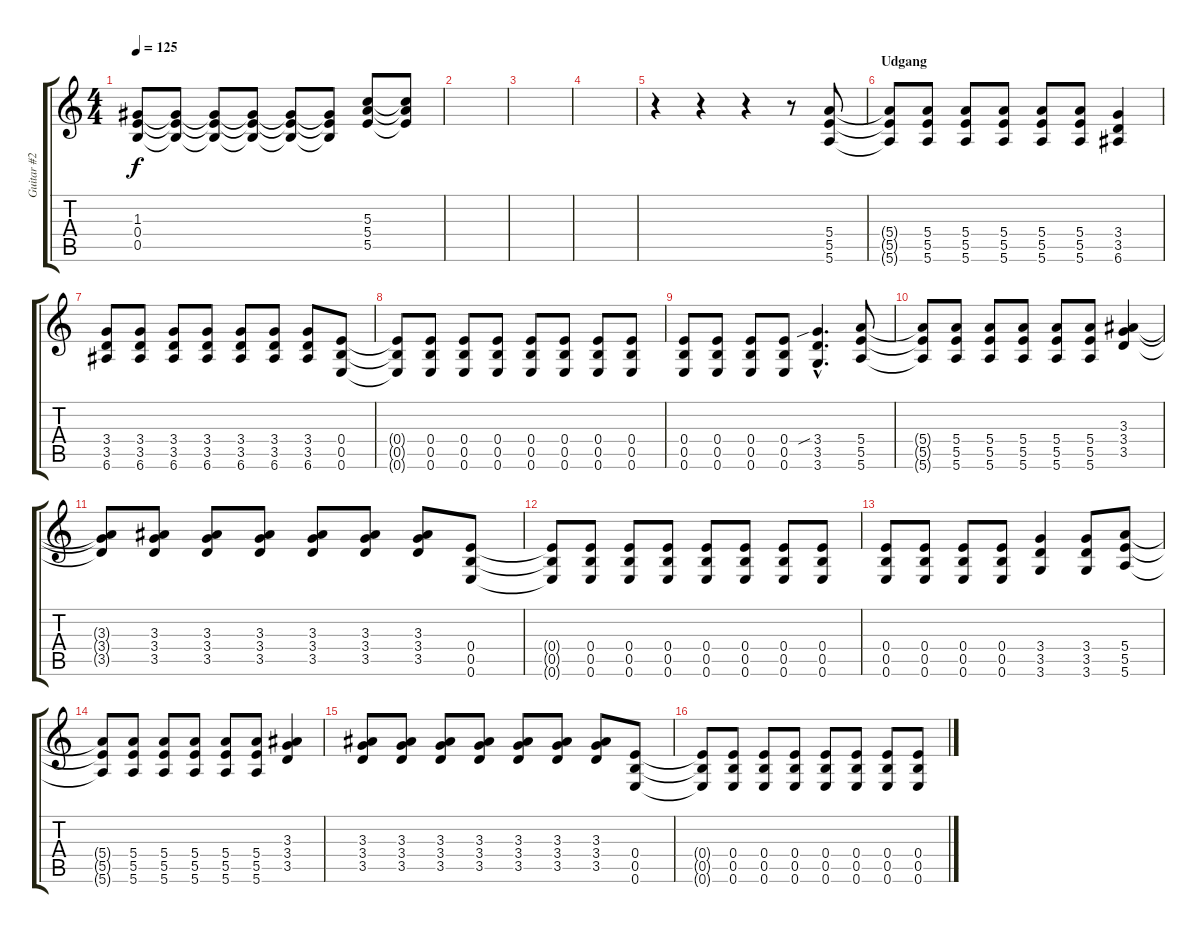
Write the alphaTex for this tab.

\track ("Guitar #2 - Teit" "Guitar #2 ") {instrument overdrivenguitar}
\staff {score tabs}
\tuning (E4 B3 G3 E3 B2 E2) {hide}
\ts (4 4)
\tempo 125
\clef g2
\ks c
(1.3{t} 0.4{t} 0.5{t}).8{dy f} (1.3{t} 0.4{t} 0.5{t}).8 (1.3{t} 0.4{t} 0.5{t}).8 (1.3{t} 0.4{t} 0.5{t}).8 (1.3{t} 0.4{t} 0.5{t}).8 (1.3{t} 0.4{t} 0.5{t}).8 (5.3 5.4 5.5).8 (5.3{t} 5.4{t} 5.5{t}).8 |
|
|
|
r.4 r.4 r.4 r.8 (5.4 5.5 5.6).8 |
\section ("" "Udgang")
(5.4{t} 5.5{t} 5.6{t}).8 (5.4 5.5 5.6).8 (5.4 5.5 5.6).8 (5.4 5.5 5.6).8 (5.4 5.5 5.6).8 (5.4 5.5 5.6).8 (3.4 3.5 6.6).4 |
(3.4 3.5 6.6).8 (3.4 3.5 6.6).8 (3.4 3.5 6.6).8 (3.4 3.5 6.6).8 (3.4 3.5 6.6).8 (3.4 3.5 6.6).8 (3.4 3.5 6.6).8 (0.4 0.5 0.6).8 |
(0.4{t} 0.5{t} 0.6{t}).8 (0.4 0.5 0.6).8 (0.4 0.5 0.6).8 (0.4 0.5 0.6).8 (0.4 0.5 0.6).8 (0.4 0.5 0.6).8 (0.4 0.5 0.6).8 (0.4 0.5 0.6).8 |
(0.4 0.5 0.6).8 (0.4 0.5 0.6).8 (0.4 0.5 0.6).8 (0.4 0.5 0.6).8 (3.4{sib} 3.5{hac} 3.6{hac}).4{d} (5.4 5.5 5.6).8 |
(5.4{t} 5.5{t} 5.6{t}).8 (5.4 5.5 5.6).8 (5.4 5.5 5.6).8 (5.4 5.5 5.6).8 (5.4 5.5 5.6).8 (5.4 5.5 5.6).8 (3.3 3.4 3.5).4 |
(3.3{t} 3.4{t} 3.5{t}).8 (3.3 3.4 3.5).8 (3.3 3.4 3.5).8 (3.3 3.4 3.5).8 (3.3 3.4 3.5).8 (3.3 3.4 3.5).8 (3.3 3.4 3.5).8 (0.4 0.5 0.6).8 |
(0.4{t} 0.5{t} 0.6{t}).8 (0.4 0.5 0.6).8 (0.4 0.5 0.6).8 (0.4 0.5 0.6).8 (0.4 0.5 0.6).8 (0.4 0.5 0.6).8 (0.4 0.5 0.6).8 (0.4 0.5 0.6).8 |
(0.4 0.5 0.6).8 (0.4 0.5 0.6).8 (0.4 0.5 0.6).8 (0.4 0.5 0.6).8 (3.4 3.5 3.6).4 (3.4 3.5 3.6).8 (5.4 5.5 5.6).8 |
(5.4{t} 5.5{t} 5.6{t}).8 (5.4 5.5 5.6).8 (5.4 5.5 5.6).8 (5.4 5.5 5.6).8 (5.4 5.5 5.6).8 (5.4 5.5 5.6).8 (3.3 3.4 3.5).4 |
(3.3 3.4 3.5).8 (3.3 3.4 3.5).8 (3.3 3.4 3.5).8 (3.3 3.4 3.5).8 (3.3 3.4 3.5).8 (3.3 3.4 3.5).8 (3.3 3.4 3.5).8 (0.4 0.5 0.6).8 |
(0.4{t} 0.5{t} 0.6{t}).8 (0.4 0.5 0.6).8 (0.4 0.5 0.6).8 (0.4 0.5 0.6).8 (0.4 0.5 0.6).8 (0.4 0.5 0.6).8 (0.4 0.5 0.6).8 (0.4 0.5 0.6).8
